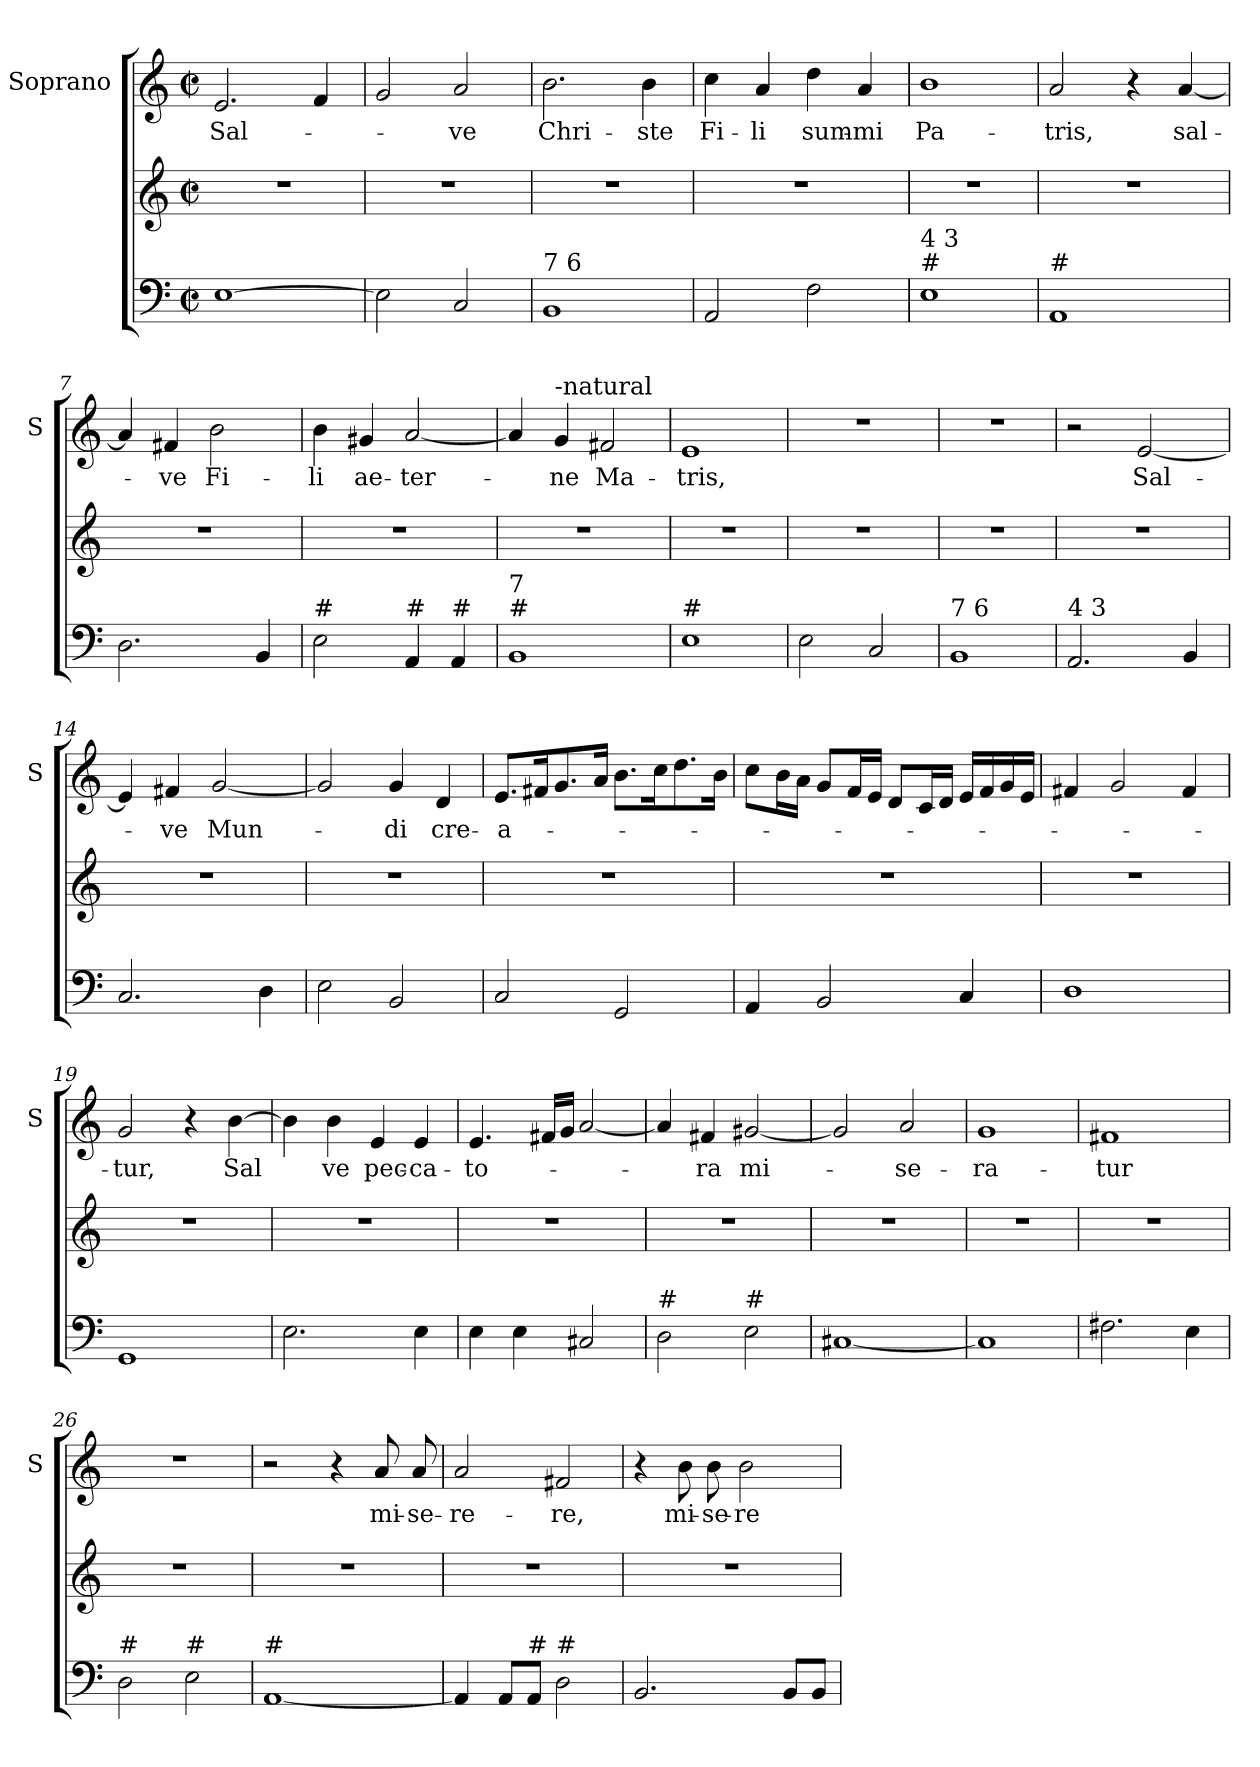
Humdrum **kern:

**kern	**kern	**kern	**text
*part2	*part2	*part1	*part1
*staff3	*staff2	*staff1	*staff1
*	*	*I"Soprano	*
*	*	*I'S	*
*clefF4	*clefG2	*clefG2	*
*k[]	*k[]	*k[]	*
*C:	*C:	*C:	*
*M2/2	*M2/2	*M2/2	*
*met(c|)	*met(c|)	*met(c|)	*
=1	=1	=1	=1
!	!	!	!LO:LY:b
[1E	1r	2.e/	Sal-
.	.	4f/	.
=2	=2	=2	=2
2E\]	1r	2g/	.
!	!	!	!LO:LY:b
2C/	.	2a/	-ve
=3	=3	=3	=3
!LO:TX:a:t=7 6	!	!	!
!	!	!	!LO:LY:b
1BB	1r	2.b\	Chri-
!	!	!	!LO:LY:b
.	.	4b\	-ste
=4	=4	=4	=4
!	!	!	!LO:LY:b
2AA/	1r	4cc\	Fi-
!	!	!	!LO:LY:b
.	.	4a/	-li
!	!	!	!LO:LY:b
2F\	.	4dd\	sum-
!	!	!	!LO:LY:b
.	.	4a/	-mi
=5	=5	=5	=5
!LO:TX:a:t=#	!	!	!
!LO:TX:a:t=4 3	!	!	!
!	!	!	!LO:LY:b
1E	1r	1b	Pa-
!!LO:LB:g=z
=6	=6	=6	=6
!LO:TX:a:t=#	!	!	!
!	!	!	!LO:LY:b
1AA	1r	2a/	-tris,
.	.	4r	.
!	!	!	!LO:LY:b
.	.	[4a/	sal-
=7	=7	=7	=7
2.D\	1r	4a/]	.
!	!	!	!LO:LY:b
.	.	4f#X/	-ve
!	!	!	!LO:LY:b
.	.	2b\	Fi-
4BB/	.	.	.
=8	=8	=8	=8
!LO:TX:a:t=#	!	!	!
!	!	!	!LO:LY:b
2E\	1r	4b\	-li
!	!	!	!LO:LY:b
.	.	4g#X/	ae-
!LO:TX:a:t=#	!	!	!
!	!	!	!LO:LY:b
4AA/	.	[2a/	-ter-
!LO:TX:a:t=#	!	!	!
4AA/	.	.	.
=9	=9	=9	=9
!LO:TX:a:t=#	!	!	!
!LO:TX:a:t=7	!	!	!
1BB	1r	4a/]	.
!	!	!LO:TX:a:t=-natural	!
!	!	!	!LO:LY:b
.	.	4g/	-ne
!	!	!	!LO:LY:b
.	.	2f#X/	Ma-
=10	=10	=10	=10
!LO:TX:a:t=#	!	!	!
!	!	!	!LO:LY:b
1E	1r	1e	-tris,
=11	=11	=11	=11
2E\	1r	1r	.
2C/	.	.	.
!!LO:LB:g=z
=12	=12	=12	=12
!LO:TX:a:t=7 6	!	!	!
1BB	1r	1r	.
=13	=13	=13	=13
!LO:TX:a:t=4 3	!	!	!
2.AA/	1r	2r	.
!	!	!	!LO:LY:b
.	.	[2e/	Sal-
4BB/	.	.	.
=14	=14	=14	=14
2.C/	1r	4e/]	.
!	!	!	!LO:LY:b
.	.	4f#X/	-ve
!	!	!	!LO:LY:b
.	.	[2g/	Mun-
4D\	.	.	.
=15	=15	=15	=15
2E\	1r	2g/]	.
!	!	!	!LO:LY:b
2BB/	.	4g/	-di
!	!	!	!LO:LY:b
.	.	4d/	cre-
=16	=16	=16	=16
!	!	!	!LO:LY:b
2C/	1r	8.e/L	-a-
.	.	16f#X/k	.
.	.	8.g/	.
.	.	16a/Jk	.
2GG/	.	8.b\L	.
.	.	16cc\k	.
.	.	8.dd\	.
.	.	16b\Jk	.
!!LO:PB:g=z
=17	=17	=17	=17
4AA/	1r	8cc\L	.
.	.	16b\L	.
.	.	16a\JJ	.
2BB/	.	8g/L	.
.	.	16f/L	.
.	.	16e/JJ	.
.	.	8d/L	.
.	.	16c/L	.
.	.	16d/JJ	.
4C/	.	16e/LL	.
.	.	16f/	.
.	.	16g/	.
.	.	16e/JJ	.
=18	=18	=18	=18
1D	1r	4f#X/	.
.	.	2g/	.
.	.	4f#/	.
=19	=19	=19	=19
!	!	!	!LO:LY:b
1GG	1r	2g/	-tur,
.	.	4r	.
!	!	!	!LO:LY:b
.	.	[4b\	Sal
=20	=20	=20	=20
2.E\	1r	4b\]	.
!	!	!	!LO:LY:b
.	.	4b\	ve
!	!	!	!LO:LY:b
.	.	4e/	pec-
!	!	!	!LO:LY:b
4E\	.	4e/	-ca-
!!LO:LB:g=z
=21	=21	=21	=21
!	!	!	!LO:LY:b
4E\	1r	4.e/	-to-
4E\	.	.	.
.	.	16f#X/LL	.
.	.	16g/JJ	.
2C#X/	.	[2a/	.
=22	=22	=22	=22
!LO:TX:a:t=#	!	!	!
2D\	1r	4a/]	.
!	!	!	!LO:LY:b
.	.	4f#X/	-ra
!LO:TX:a:t=#	!	!	!
!	!	!	!LO:LY:b
2E\	.	[2g#X/	mi-
=23	=23	=23	=23
[1C#X	1r	2g#/]	.
!	!	!	!LO:LY:b
.	.	2a/	-se-
=24	=24	=24	=24
!	!	!	!LO:LY:b
1C#]	1r	1g	-ra-
=25	=25	=25	=25
!	!	!	!LO:LY:b
2.F#X\	1r	1f#X	-tur
4E\	.	.	.
=26	=26	=26	=26
!LO:TX:a:t=#	!	!	!
2D\	1r	1r	.
!LO:TX:a:t=#	!	!	!
2E\	.	.	.
!!LO:LB:g=z
=27	=27	=27	=27
!LO:TX:a:t=#	!	!	!
[1AA	1r	2r	.
.	.	4r	.
!	!	!	!LO:LY:b
.	.	8a/	mi-
!	!	!	!LO:LY:b
.	.	8a/	-se-
=28	=28	=28	=28
!	!	!	!LO:LY:b
4AA/]	1r	2a/	-re-
8AA/L	.	.	.
!LO:TX:a:t=#	!	!	!
8AA/J	.	.	.
!LO:TX:a:t=#	!	!	!
!	!	!	!LO:LY:b
2D\	.	2f#X/	-re,
=29	=29	=29	=29
2.BB/	1r	4r	.
!	!	!	!LO:LY:b
.	.	8b\	mi-
!	!	!	!LO:LY:b
.	.	8b\	-se-
!	!	!	!LO:LY:b
.	.	2b\	-re-
8BB/L	.	.	.
8BB/J	.	.	.
=	=	=	=
*-	*-	*-	*-
